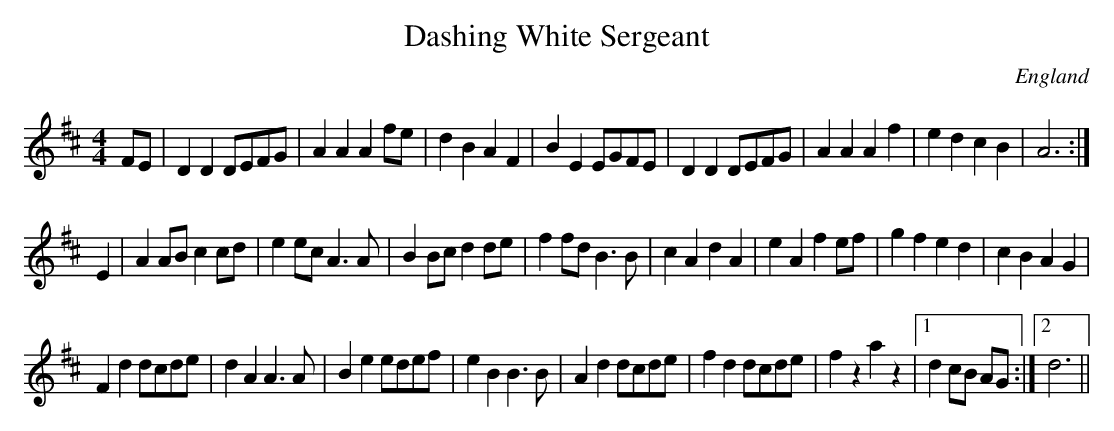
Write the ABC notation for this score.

X:1
T:Dashing White Sergeant
O:England
O:Scotland
M:4/4
K:D
FE|\
D2D2 DEFG|A2A2 A2fe|d2B2 A2F2|B2E2 EGFE|\
D2D2 DEFG|A2A2 A2f2|e2d2 c2B2|A6:|*
E2|\
A2AB c2cd|e2ec A3A|B2Bc d2de|f2fd B3B|\
c2A2 d2A2|e2A2 f2ef|g2f2 e2d2|c2B2 A2G2|
F2d2 dcde|d2A2 A3A|B2e2 edef|e2B2 B3B|\
A2d2 dcde|f2d2 dcde|f2z2 a2z2|1 d2cB AG:|2 d6||
